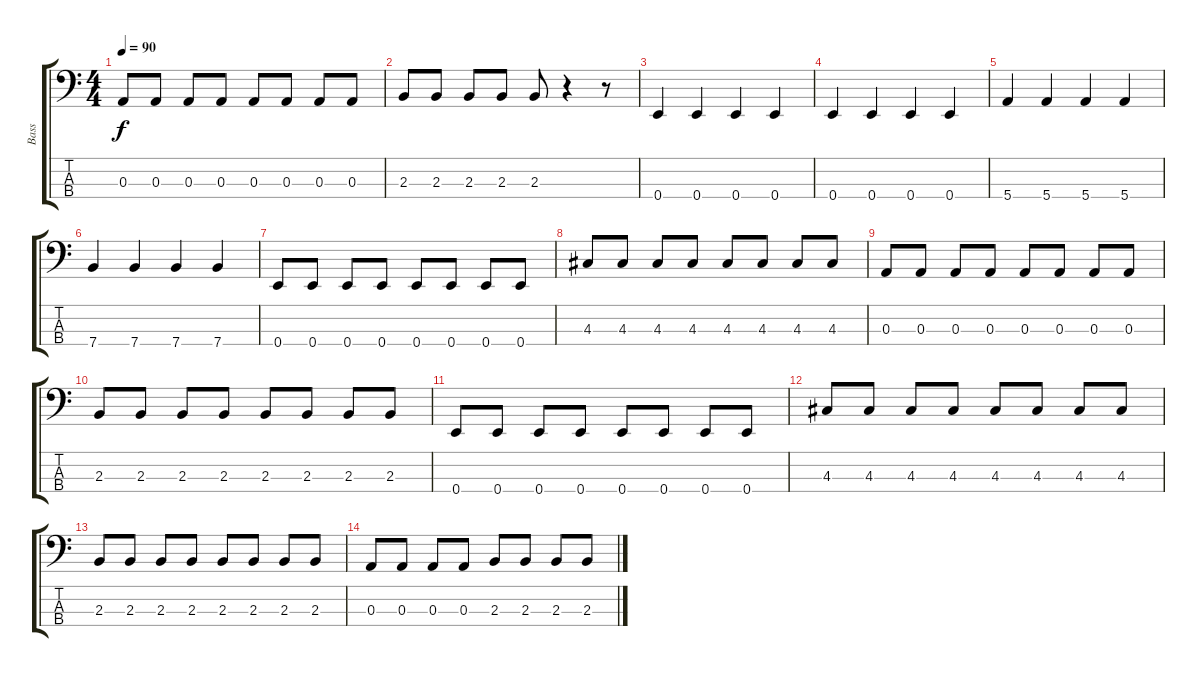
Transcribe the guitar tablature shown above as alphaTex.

\track ("Bass" "Bass") {instrument electricbassfinger}
\staff {score tabs}
\tuning (G2 D2 A1 E1) {hide}
\ts (4 4)
\tempo 90
\clef f4
\ks c
0.3.8{dy f} 0.3.8 0.3.8 0.3.8 0.3.8 0.3.8 0.3.8 0.3.8 |
2.3.8 2.3.8 2.3.8 2.3.8 2.3.8 r.4 r.8 |
0.4.4 0.4.4 0.4.4 0.4.4 |
0.4.4 0.4.4 0.4.4 0.4.4 |
5.4.4 5.4.4 5.4.4 5.4.4 |
7.4.4 7.4.4 7.4.4 7.4.4 |
0.4.8 0.4.8 0.4.8 0.4.8 0.4.8 0.4.8 0.4.8 0.4.8 |
4.3.8 4.3.8 4.3.8 4.3.8 4.3.8 4.3.8 4.3.8 4.3.8 |
0.3.8 0.3.8 0.3.8 0.3.8 0.3.8 0.3.8 0.3.8 0.3.8 |
2.3.8 2.3.8 2.3.8 2.3.8 2.3.8 2.3.8 2.3.8 2.3.8 |
0.4.8 0.4.8 0.4.8 0.4.8 0.4.8 0.4.8 0.4.8 0.4.8 |
4.3.8 4.3.8 4.3.8 4.3.8 4.3.8 4.3.8 4.3.8 4.3.8 |
2.3.8 2.3.8 2.3.8 2.3.8 2.3.8 2.3.8 2.3.8 2.3.8 |
0.3.8 0.3.8 0.3.8 0.3.8 2.3.8 2.3.8 2.3.8 2.3.8
